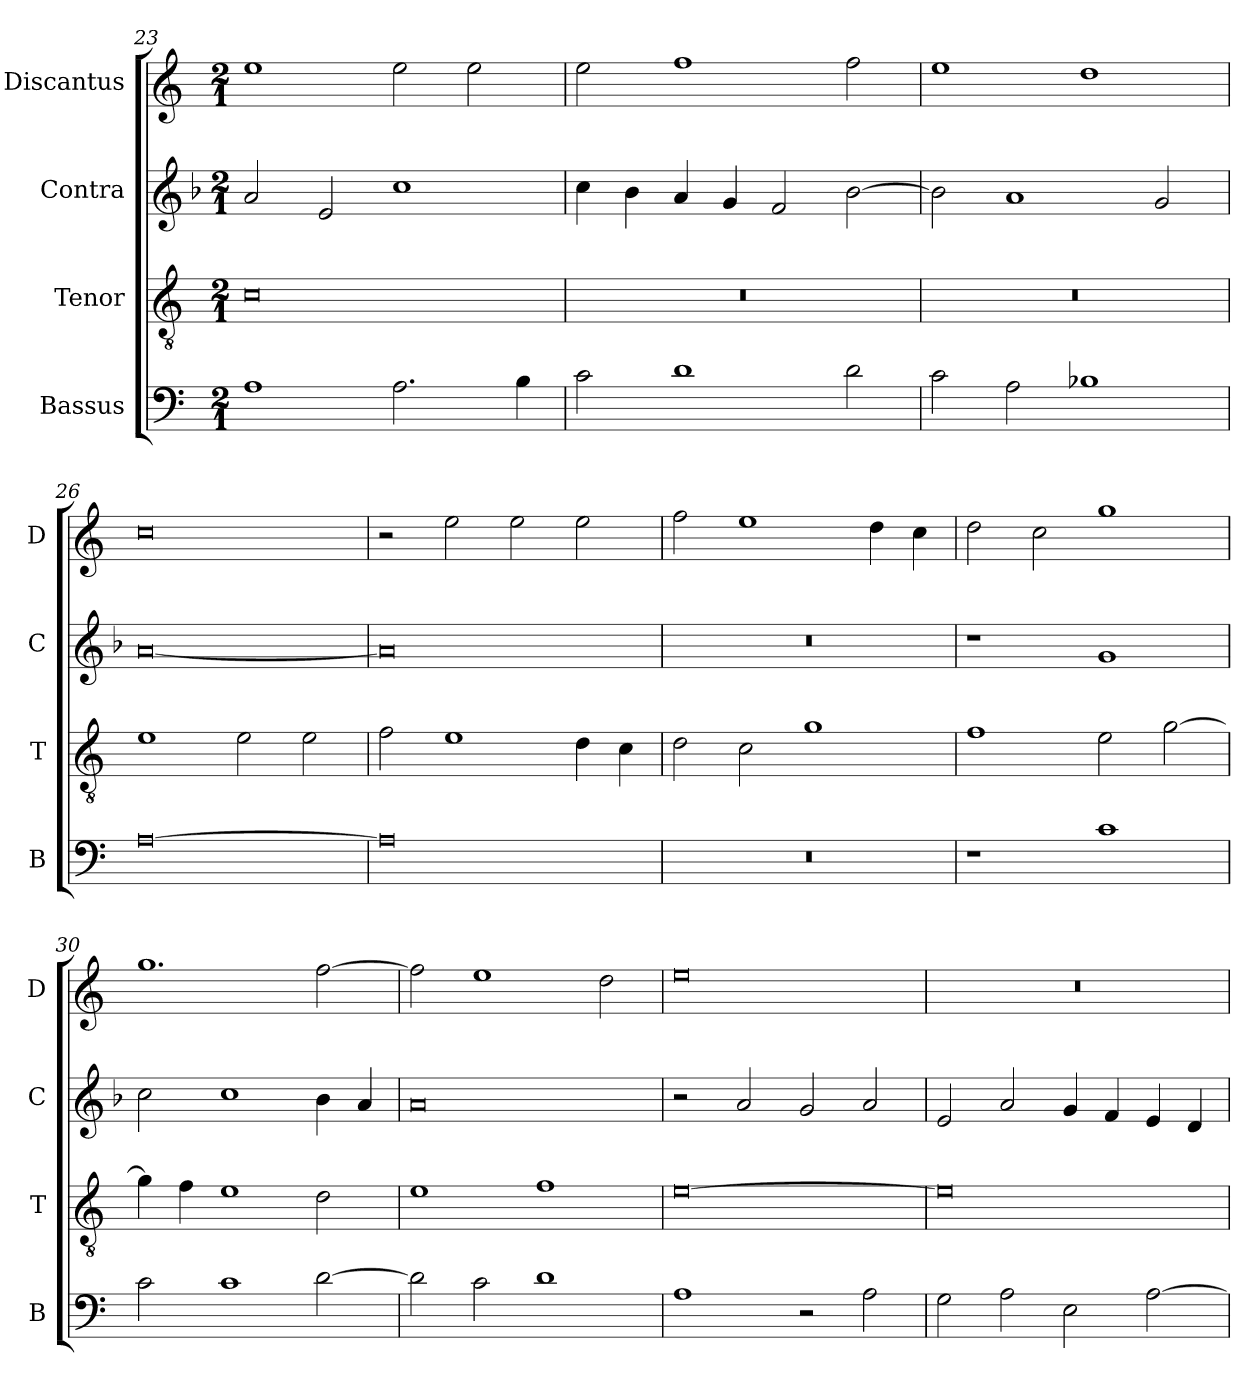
**kern	**kern	**kern	**kern
*part4	*part3	*part2	*part1
*staff4	*staff3	*staff2	*staff1
*I"Bassus	*I"Tenor	*I"Contra	*I"Discantus
*I'B	*I'T	*I'C	*I'D
*clefF4	*clefGv2	*clefG2	*clefG2
*k[]	*k[]	*k[b-]	*k[]
*M2/1	*M2/1	*M2/1	*M2/1
=23	=23	=23	=23
1A	0c	2a/	1ee
.	.	2e/	.
2.A\	.	1cc	2ee\
.	.	.	2ee\
4B\	.	.	.
=24	=24	=24	=24
2c\	0r	4cc\	2ee\
.	.	4b-\	.
1d	.	4a/	1ff
.	.	4g/	.
.	.	2f/	.
2d\	.	[2b-\	2ff\
=25	=25	=25	=25
2c\	0r	2b-\]	1ee
2A\	.	1a	.
1B-X	.	.	1dd
.	.	2g/	.
=26	=26	=26	=26
[0A	1e	[0a	0cc
.	2e\	.	.
.	2e\	.	.
=27	=27	=27	=27
0A]	2f\	0a]	2r
.	1e	.	2ee\
.	.	.	2ee\
.	4d\	.	2ee\
.	4c\	.	.
=28	=28	=28	=28
0r	2d\	0r	2ff\
.	2c\	.	1ee
.	1g	.	.
.	.	.	4dd\
.	.	.	4cc\
=29	=29	=29	=29
1r	1f	1r	2dd\
.	.	.	2cc\
1c	2e\	1g	1gg
.	[2g\	.	.
=30	=30	=30	=30
2c\	4g\]	2cc\	1.gg
.	4f\	.	.
1c	1e	1cc	.
[2d\	2d\	4b-\	[2ff\
.	.	4a/	.
=31	=31	=31	=31
2d\]	1e	0a	2ff\]
2c\	.	.	1ee
1d	1f	.	.
.	.	.	2dd\
=32	=32	=32	=32
1A	[0e	2r	0ee
.	.	2a/	.
2r	.	2g/	.
2A\	.	2a/	.
=33	=33	=33	=33
2G\	0e]	2e/	0r
2A\	.	2a/	.
2E\	.	4g/	.
.	.	4f/	.
[2A\	.	4e/	.
.	.	4d/	.
=	=	=	=
*-	*-	*-	*-
